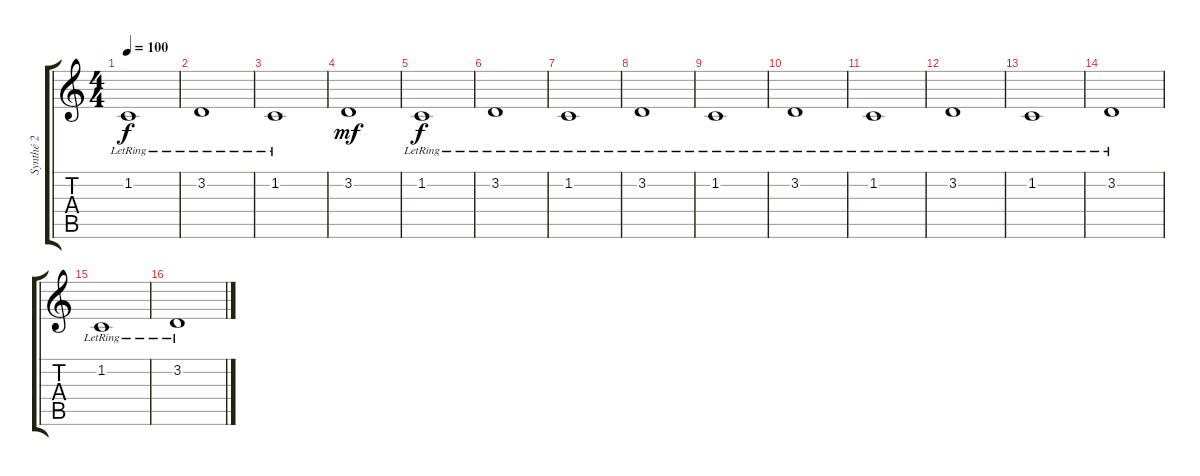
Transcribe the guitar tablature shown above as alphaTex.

\track ("Synthé 2" "Synthé 2") {instrument electricpiano1}
\staff {score tabs}
\tuning (E4 B3 G3 D3 A2 E2) {hide}
\ts (4 4)
\tempo 100
\clef g2
\ks c
1.2{lr}.1{dy f} |
3.2{lr}.1 |
1.2{lr}.1 |
3.2.1{dy mf} |
1.2{lr}.1{dy f} |
3.2{lr}.1 |
1.2{lr}.1 |
3.2{lr}.1 |
1.2{lr}.1 |
3.2{lr}.1 |
1.2{lr}.1 |
3.2{lr}.1 |
1.2{lr}.1 |
3.2{lr}.1 |
1.2{lr}.1 |
3.2{lr}.1
